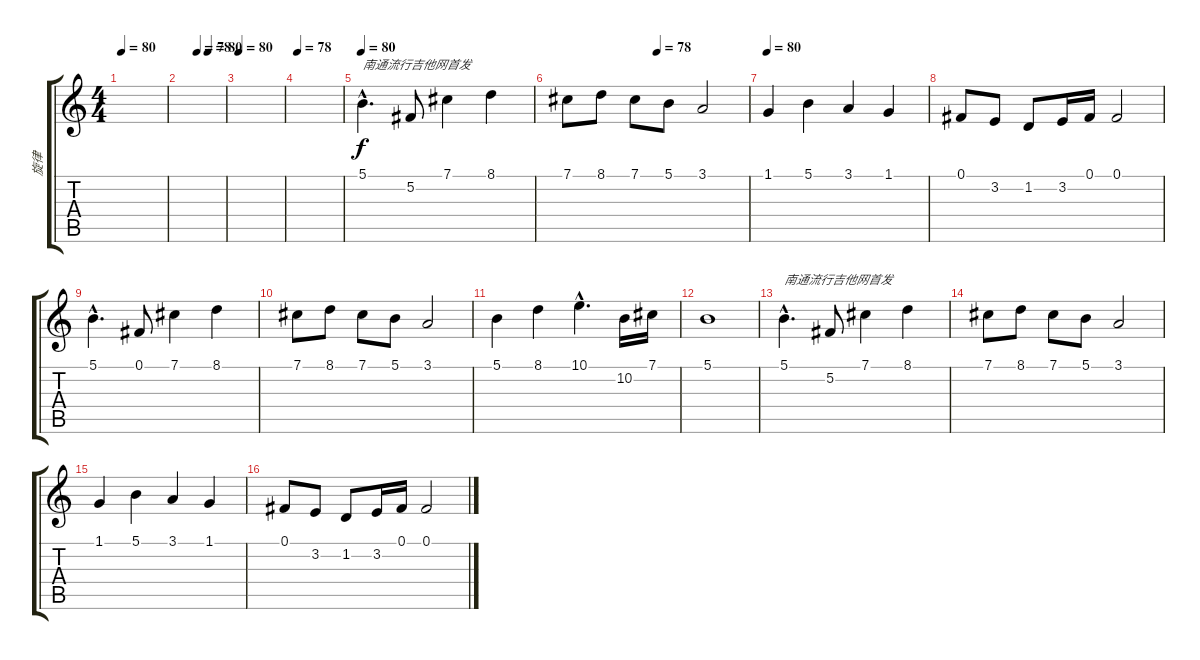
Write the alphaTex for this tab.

\track ("旋律" "旋律") {instrument whistle}
\staff {score tabs}
\tuning (Gb4 Db4 A3 E3 B2 Gb2) {hide}
\ts (4 4)
\tempo 80
\clef g2
\ks c
|
\tempo (78 0.375)
\tempo (80 0.625)
|
\tempo 80
|
\tempo 78
|
\tempo 80
5.1{hac}.4{d txt "南通流行吉他网首发"} 5.2.8 7.1.4 8.1.4 |
\tempo (78 0.5)
7.1.8 8.1.8 7.1.8 5.1.8 3.1.2 |
\tempo 80
1.1.4 5.1.4 3.1.4 1.1.4 |
0.1.8 3.2.8 1.2.8 3.2.16 0.1.16 0.1.2 |
5.1{hac}.4{d} 0.1.8 7.1.4 8.1.4 |
7.1.8 8.1.8 7.1.8 5.1.8 3.1.2 |
5.1.4 8.1.4 10.1{hac}.4{d} 10.2.16 7.1.16 |
5.1.1 |
5.1{hac}.4{d txt "南通流行吉他网首发"} 5.2.8 7.1.4 8.1.4 |
7.1.8 8.1.8 7.1.8 5.1.8 3.1.2 |
1.1.4 5.1.4 3.1.4 1.1.4 |
0.1.8 3.2.8 1.2.8 3.2.16 0.1.16 0.1.2
